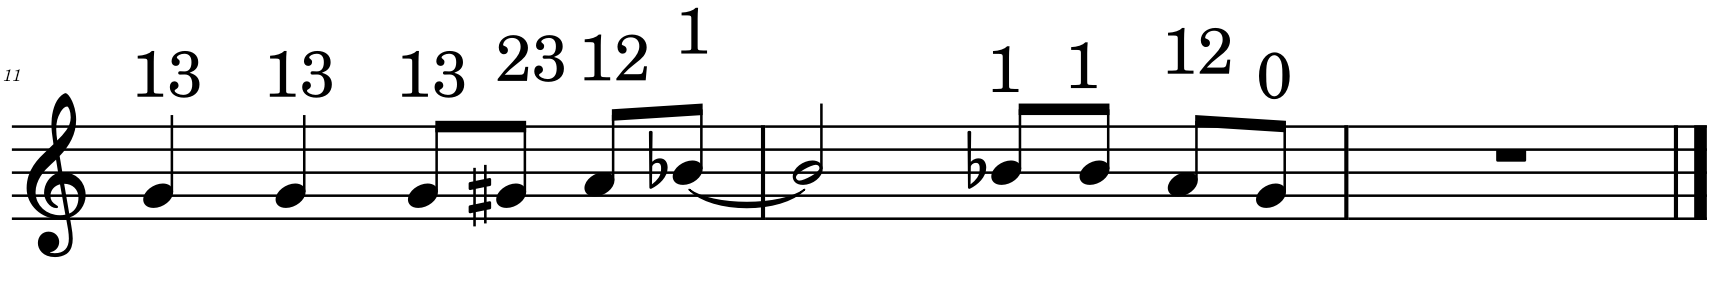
**kern	**kern	**kern	**kern	**kern	**kern	**kern	**kern
*part8	*part7	*part6	*part5	*part4	*part3	*part2	*part1
*staff8	*staff7	*staff6	*staff5	*staff4	*staff3	*staff2	*staff1
*I"Trompete Bb	*I"Tuba	*I"Trombone	*I"Saxofone Tenor	*I"Flauta	*I"Clarineta Bb	*I"Saxofone Alto	*I"Trompete Bb
*I'Tpt	*I'Tba	*I'Trb	*	*I'Fl	*I'Cl	*	*I'Tpt
!!LO:PB:g=z
*clefG2	*clefF4	*clefF4	*clefG2	*clefG2	*clefG2	*clefG2	*clefG2
*Trd1c2	*	*	*Trd8c14	*	*Trd1c2	*Trd5c9	*Trd1c2
*k[]	*k[b-e-]	*k[b-e-]	*k[]	*k[b-e-]	*k[]	*k[f#]	*k[]
*M4/4	*M4/4	*M4/4	*M4/4	*M4/4	*M4/4	*M4/4	*M4/4
=11	=11	=11	=11	=11	=11	=11	=11
!	!	!	!	!	!	!	!LO:TX:a:t=0
!	!	!	!	!	!	!LO:TX:a:t=3͡	!
!	!	!	!	!	!	!LO:TX:a:t=3	!
!	!	!LO:TX:a:t=1	!	!	!	!	!
!	!LO:TX:a:t=0	!	!	!	!	!	!
!LO:TX:a:t=13	!	!	!	!	!	!	!
4g/	4F/	2f/	2ggg/	2fff/	2gg/	2dd/	2gg/
!	!LO:TX:a:t=0	!	!	!	!	!	!
!LO:TX:a:t=13	!	!	!	!	!	!	!
4g/	4F/	.	.	.	.	.	.
!	!	!	!	!	!	!	!LO:TX:a:t=0
!	!	!	!	!	!	!LO:TX:a:t=3͡	!
!	!	!	!	!	!	!LO:TX:a:t=3	!
!	!	!LO:TX:a:t=1	!	!	!	!	!
!	!LO:TX:a:t=0	!	!	!	!	!	!
!LO:TX:a:t=13	!	!	!	!	!	!	!
8g/L	8F/L	8f/L	8ggg/L	8fff/L	8gg/L	8dd/L	8gg/L
!	!	!	!	!	!	!	!LO:TX:a:t=23
!	!	!	!	!	!	!LO:TX:a:t=3͡	!
!	!	!	!	!	!	!LO:TX:a:t=4'	!
!	!	!LO:TX:a:t=5	!	!	!	!	!
!	!LO:TX:a:t=23	!	!	!	!	!	!
!LO:TX:a:t=23	!	!	!	!	!	!	!
8g#X/J	8F#X/J	8f#X/J	8ggg#X/J	8fff#X/J	8gg#X/J	8dd#X/J	8gg#X/J
!	!	!	!	!	!	!	!LO:TX:a:t=12
!	!	!	!	!	!	!LO:TX:a:t=3͡	!
!	!	!	!	!	!	!LO:TX:a:t=2	!
!	!	!LO:TX:a:t=4	!	!	!	!	!
!	!LO:TX:a:t=12	!	!	!	!	!	!
!LO:TX:a:t=12	!	!	!	!	!	!	!
8a/L	8G/L	8g/L	8aaa/L	8ggg/L	8aa/L	8ee/L	8aa/L
!	!	!	!	!	!	!	!LO:TX:a:t=1
!	!	!	!	!	!	!LO:TX:a:t=3͡	!
!	!	!	!	!	!	!LO:TX:a:t=1	!
!	!	!LO:TX:a:t=3	!	!	!	!	!
!	!LO:TX:a:t=1	!	!	!	!	!	!
!LO:TX:a:t=1	!	!	!	!	!	!	!
[8b-X/J	[8A-X/J	[8a-X/J	[8bbb-X/J	[8aaa-X/J	[8bb-X/J	[8ffn/J	[8bb-X/J
=12	=12	=12	=12	=12	=12	=12	=12
2b-/]	2A-/]	2a-/]	2bbb-/]	2aaa-/]	2bb-/]	2ff/]	2bb-/]
!	!LO:TX:a:t=1	!	!	!	!	!	!
!LO:TX:a:t=1	!	!	!	!	!	!	!
8b-X/L	8A-X/L	2r	2r	2r	2r	2r	2r
!	!LO:TX:a:t=1	!	!	!	!	!	!
!LO:TX:a:t=1	!	!	!	!	!	!	!
8b-/J	8A-/J	.	.	.	.	.	.
!	!LO:TX:a:t=12	!	!	!	!	!	!
!LO:TX:a:t=12	!	!	!	!	!	!	!
8a/L	8G/L	.	.	.	.	.	.
!	!LO:TX:a:t=0	!	!	!	!	!	!
!LO:TX:a:t=0	!	!	!	!	!	!	!
8g/J	8F/J	.	.	.	.	.	.
=13	=13	=13	=13	=13	=13	=13	=13
1r	1r	1r	1r	1r	1r	1r	1r
==	==	==	==	==	==	==	==
*-	*-	*-	*-	*-	*-	*-	*-
